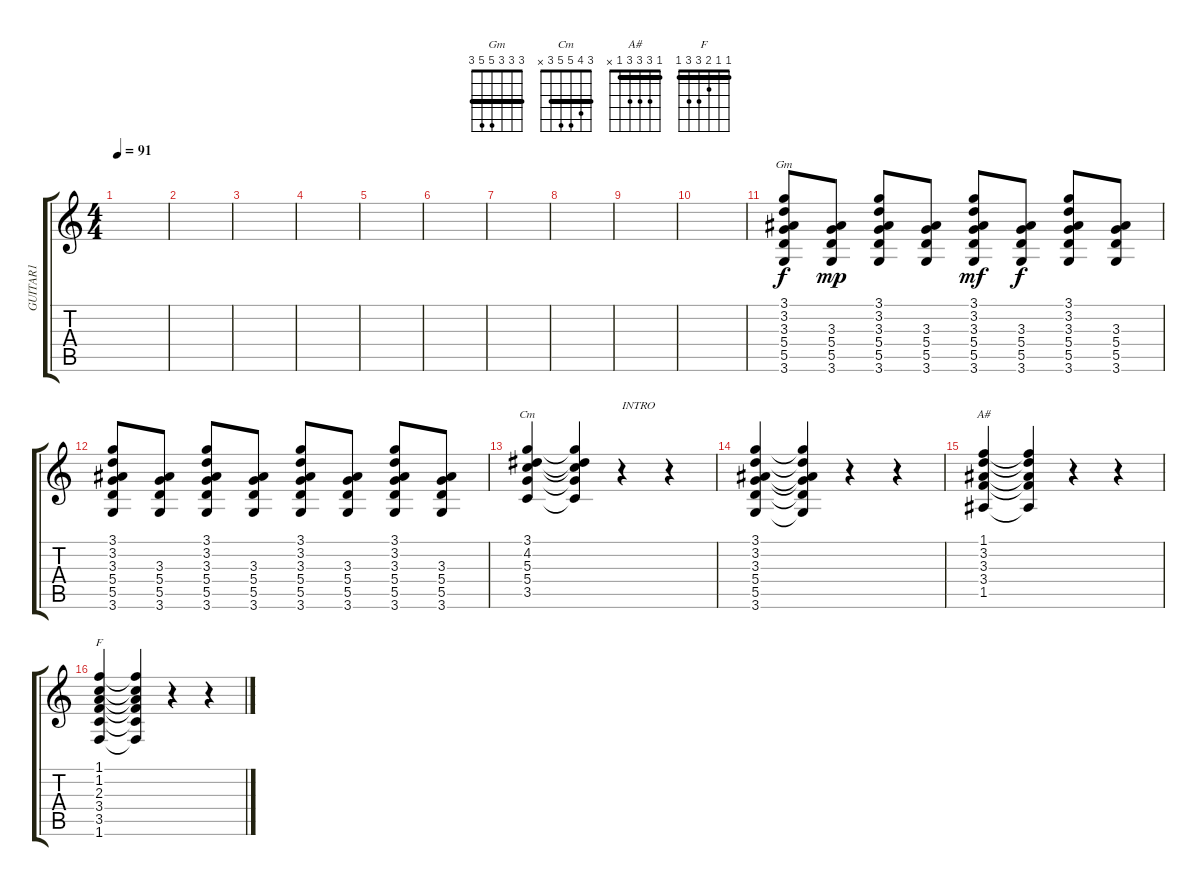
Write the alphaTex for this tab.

\track ("GUITAR1" "GUITAR1") {instrument overdrivenguitar}
\staff {score tabs}
\tuning (E4 B3 G3 D3 A2 E2) {hide}
\chord ("Gm" 3 3 3 5 5 3) {barre 3}
\chord ("Cm" 3 4 5 5 3 x) {barre 3}
\chord ("A#" 1 3 3 3 1 x) {barre 1}
\chord ("F" 1 1 2 3 3 1) {barre 1}
\ts (4 4)
\tempo 91
\clef g2
\ks c
|
|
|
|
|
|
|
|
|
|
(3.1 3.2 3.3 5.4 5.5 3.6).8{ch "Gm"} (3.3 5.4 5.5 3.6).8{dy mp} (3.1 3.2 3.3 5.4 5.5 3.6).8 (3.3 5.4 5.5 3.6).8 (3.1 3.2 3.3 5.4 5.5 3.6).8{dy mf} (3.3 5.4 5.5 3.6).8{dy f} (3.1 3.2 3.3 5.4 5.5 3.6).8 (3.3 5.4 5.5 3.6).8 |
(3.1 3.2 3.3 5.4 5.5 3.6).8 (3.3 5.4 5.5 3.6).8 (3.1 3.2 3.3 5.4 5.5 3.6).8 (3.3 5.4 5.5 3.6).8 (3.1 3.2 3.3 5.4 5.5 3.6).8 (3.3 5.4 5.5 3.6).8 (3.1 3.2 3.3 5.4 5.5 3.6).8 (3.3 5.4 5.5 3.6).8 |
(3.1 4.2 5.3 5.4 3.5).4{ch "Cm"} (3.1{t} 4.2{t} 5.3{t} 5.4{t} 3.5{t}).4 r.4{txt "INTRO"} r.4 |
(3.1 3.2 3.3 5.4 5.5 3.6).4 (3.1{t} 3.2{t} 3.3{t} 5.4{t} 5.5{t} 3.6{t}).4 r.4 r.4 |
(1.1 3.2 3.3 3.4 1.5).4{ch "A#"} (1.1{t} 3.2{t} 3.3{t} 3.4{t} 1.5{t}).4 r.4 r.4 |
(1.1 1.2 2.3 3.4 3.5 1.6).4{ch "F"} (1.1{t} 1.2{t} 2.3{t} 3.4{t} 3.5{t} 1.6{t}).4 r.4 r.4
